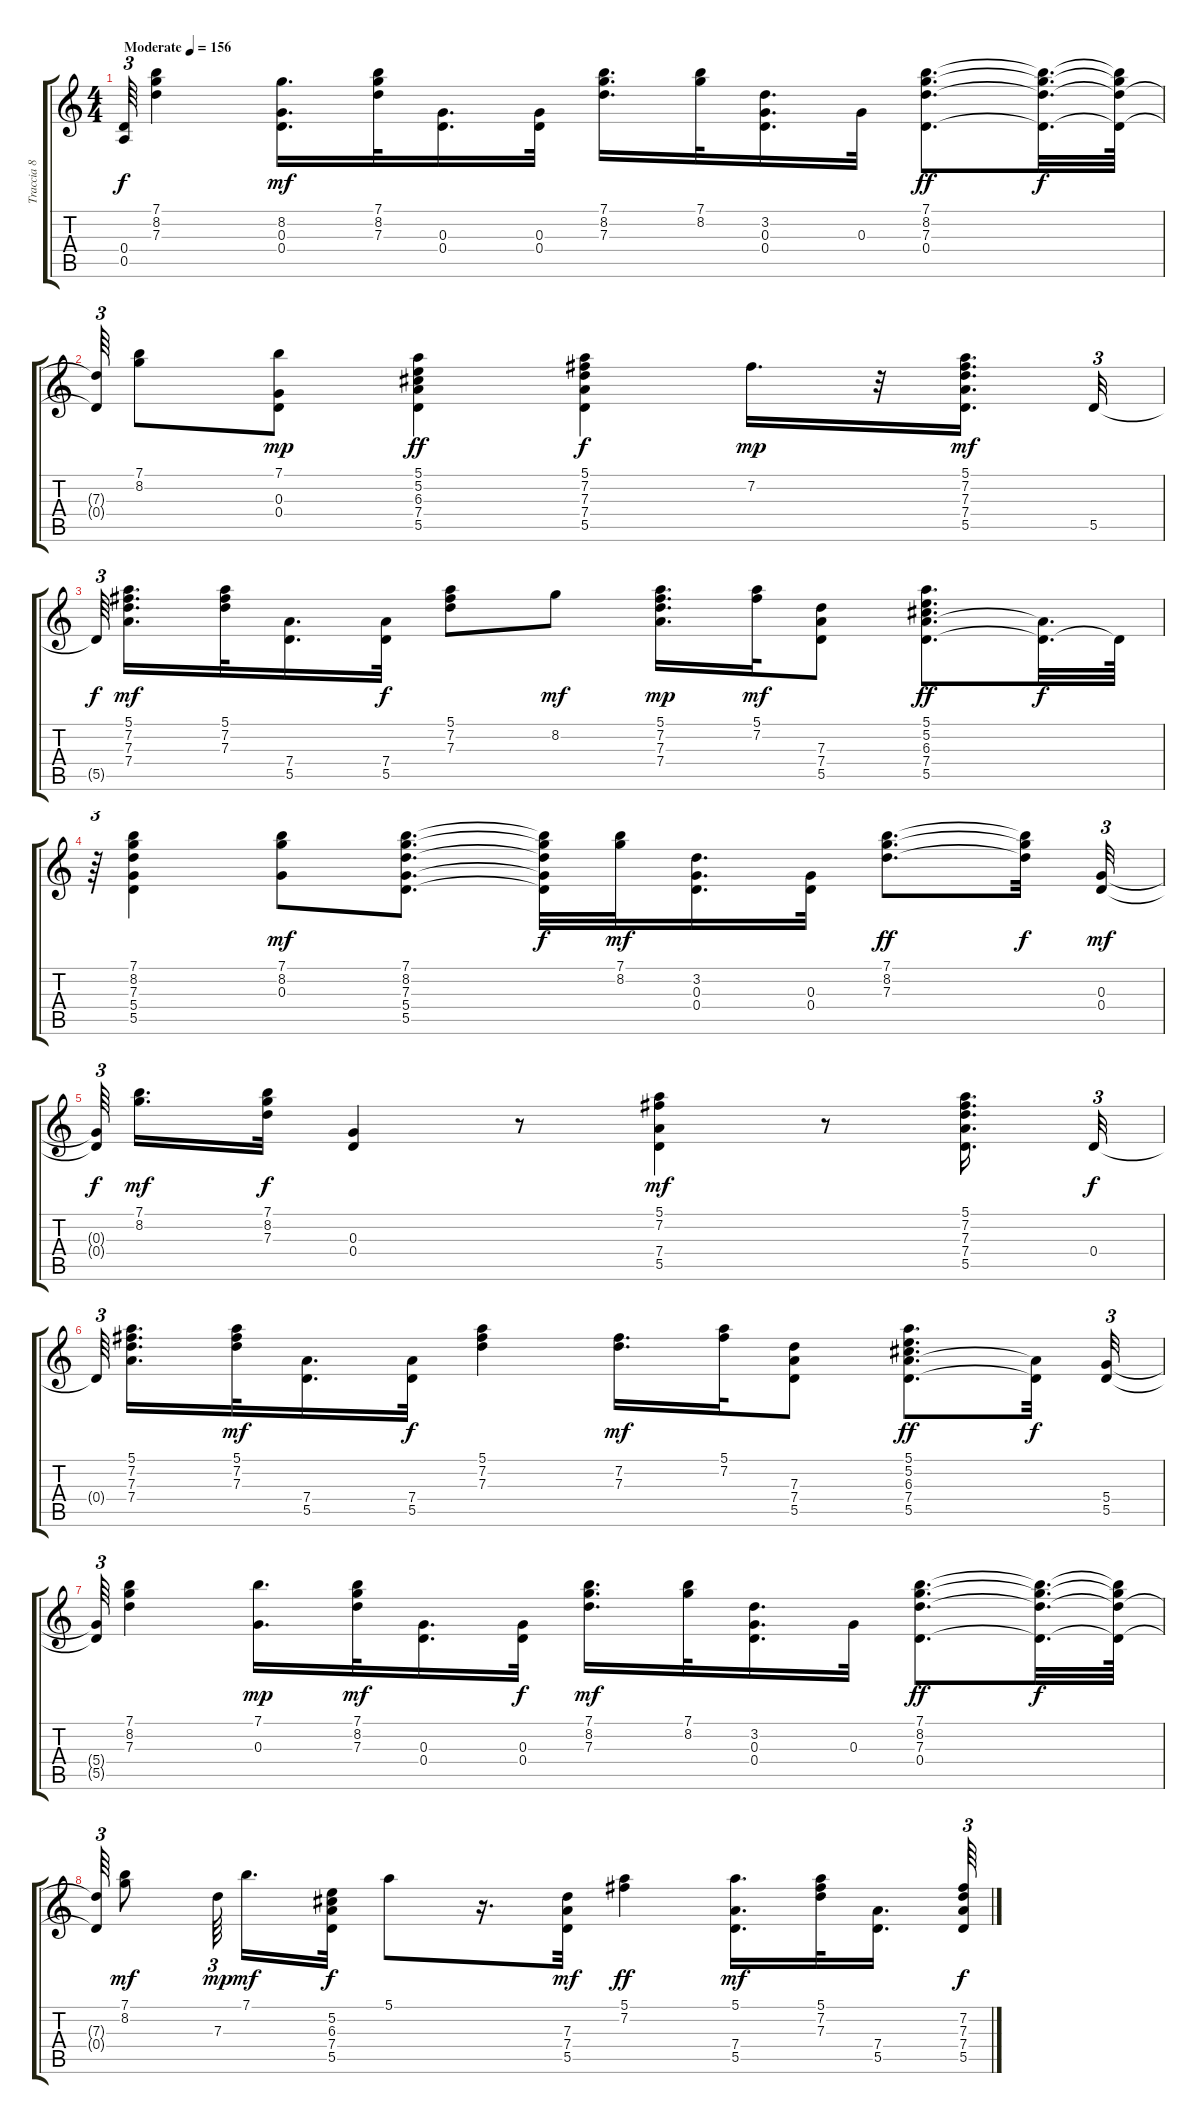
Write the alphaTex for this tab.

\track ("Traccia 8" "Traccia 8") {instrument acousticguitarnylon}
\staff {score tabs}
\tuning (E4 B3 G3 D3 A2 E2) {hide}
\ts (4 4)
\tempo (156 "Moderate")
\clef g2
\ks c
(0.4 0.5).64{tu (3 2) dy f instrument acousticguitarnylon} (7.1 8.2 7.3).4 (8.2 0.3 0.4).16{d dy mf} (7.1 8.2 7.3).32 (0.3 0.4).16{d} (0.3 0.4).32 (7.1 8.2 7.3).16{d} (7.1 8.2).32 (3.2 0.3 0.4).16{d} 0.3.32 (7.1 8.2 7.3 0.4).8{d dy ff} (7.1{t} 8.2{t} 7.3{t} 0.4{t}).32{d dy f} (7.1{t} 8.2{t} 7.3{t} 0.4{t}).64 |
(7.3{t} 0.4{t}).64{tu (3 2)} (7.1 8.2).8 (7.1 0.3 0.4).8{dy mp} (5.1 5.2 6.3 7.4 5.5).4{dy ff} (5.1 7.2 7.3 7.4 5.5).4{dy f} 7.2.16{d dy mp} r.32 (5.1 7.2 7.3 7.4 5.5).16{d dy mf} 5.5.32{tu (3 2)} |
5.5{t}.64{tu (3 2) dy f beam splitsecondary} (5.1 7.2 7.3 7.4).16{d dy mf} (5.1 7.2 7.3).32 (7.4 5.5).16{d} (7.4 5.5).32{dy f} (5.1 7.2 7.3).8 8.2.8{dy mf} (5.1 7.2 7.3 7.4).16{d dy mp} (5.1 7.2).32{dy mf} (7.3 7.4 5.5).8 (5.1 5.2 6.3 7.4 5.5).8{d dy ff} (7.4{t} 5.5{t}).32{d dy f} 5.5{t}.64 |
r.64{tu (3 2)} (7.1 8.2 7.3 5.4 5.5).4 (7.1 8.2 0.3).8{dy mf} (7.1 8.2 7.3 5.4 5.5).8{d} (7.1{t} 8.2{t} 7.3{t} 5.4{t} 5.5{t}).32{dy f} (7.1 8.2).32{dy mf} (3.2 0.3 0.4).16{d} (0.3 0.4).32 (7.1 8.2 7.3).8{d dy ff} (7.1{t} 8.2{t} 7.3{t}).32{dy f} (0.3 0.4).32{tu (3 2) dy mf} |
(0.3{t} 0.4{t}).64{tu (3 2) dy f beam splitsecondary} (7.1 8.2).16{d dy mf} (7.1 8.2 7.3).32{dy f} (0.3 0.4).4 r.8 (5.1 7.2 7.4 5.5).4{dy mf} r.8 (5.1 7.2 7.3 7.4 5.5).16{d} 0.4.32{tu (3 2) dy f} |
0.4{t}.64{tu (3 2) beam splitsecondary} (5.1 7.2 7.3 7.4).16{d} (5.1 7.2 7.3).32{dy mf} (7.4 5.5).16{d} (7.4 5.5).32{dy f} (5.1 7.2 7.3).4 (7.2 7.3).16{d dy mf} (5.1 7.2).32 (7.3 7.4 5.5).8 (5.1 5.2 6.3 7.4 5.5).8{d dy ff} (7.4{t} 5.5{t}).32{dy f} (5.4 5.5).32{tu (3 2)} |
(5.4{t} 5.5{t}).64{tu (3 2)} (7.1 8.2 7.3).4 (7.1 0.3).16{d dy mp} (7.1 8.2 7.3).32{dy mf} (0.3 0.4).16{d} (0.3 0.4).32{dy f} (7.1 8.2 7.3).16{d dy mf} (7.1 8.2).32 (3.2 0.3 0.4).16{d} 0.3.32 (7.1 8.2 7.3 0.4).8{d dy ff} (7.1{t} 8.2{t} 7.3{t} 0.4{t}).32{d dy f} (7.1{t} 8.2{t} 7.3{t} 0.4{t}).64 |
(7.3{t} 0.4{t}).64{tu (3 2)} (7.1 8.2).8{dy mf} 7.3.64{tu (3 2) dy mp beam splitsecondary} 7.1.16{d dy mf} (5.2 6.3 7.4 5.5).32{dy f} 5.1.8 r.16{d} (7.3 7.4 5.5).32{dy mf} (5.1 7.2).4{dy ff} (5.1 7.4 5.5).16{d dy mf} (5.1 7.2 7.3).32 (7.4 5.5).16{d beam splitsecondary} (7.2 7.3 7.4 5.5).64{tu (3 2) dy f}
